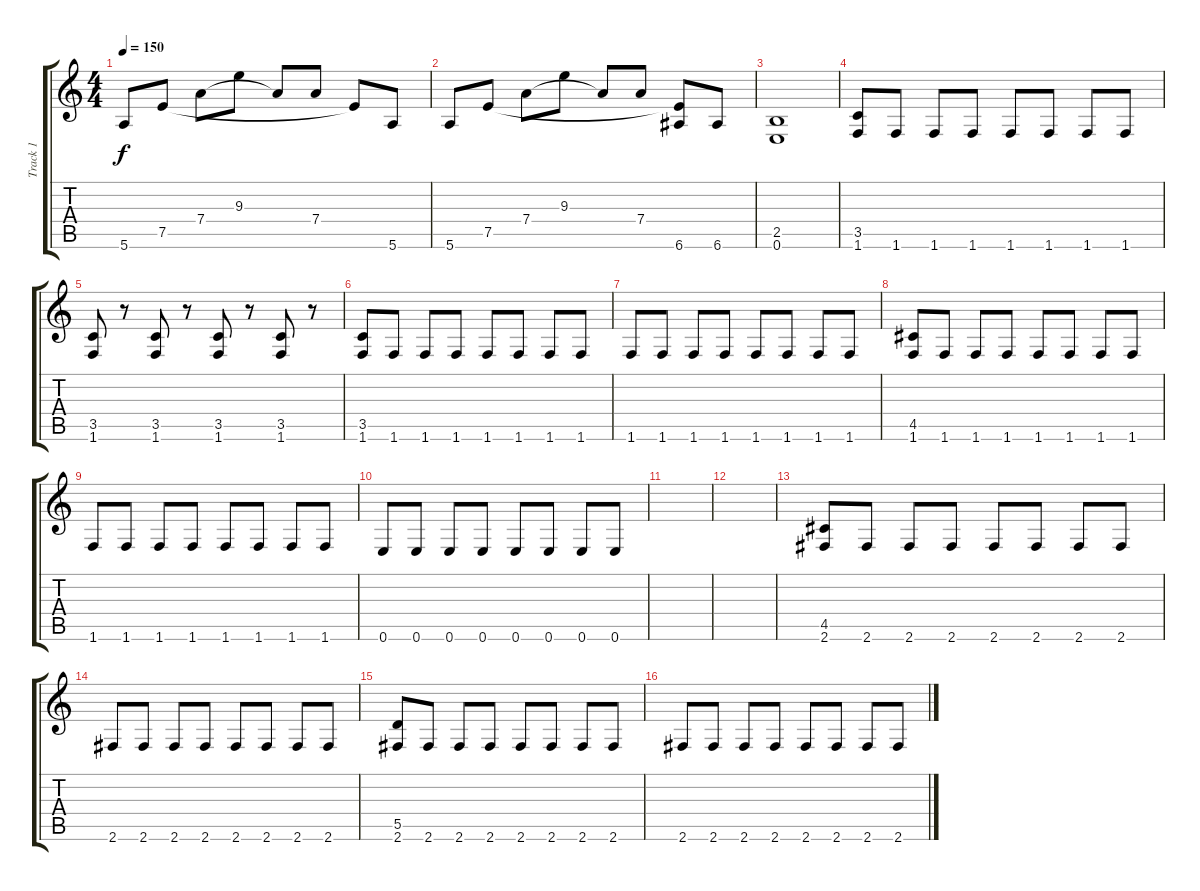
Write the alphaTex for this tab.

\track ("Track 1" "Track 1") {instrument electricguitarclean}
\staff {score tabs}
\tuning (E4 B3 G3 D3 A2 E2) {hide}
\ts (4 4)
\tempo 150
\clef g2
\ks c
5.6.8{dy f} 7.5.8 7.4.8 9.3.8 7.4{t}.8 7.4.8 7.5{t}.8 5.6.8 |
5.6.8 7.5.8 7.4.8 9.3.8 7.4{t}.8 7.4.8 (7.5{t} 6.6).8 6.6.8 |
(2.5 0.6).1 |
(3.5 1.6).8 1.6.8 1.6.8 1.6.8 1.6.8 1.6.8 1.6.8 1.6.8 |
(3.5 1.6).8 r.8 (3.5 1.6).8 r.8 (3.5 1.6).8 r.8 (3.5 1.6).8 r.8 |
(3.5 1.6).8 1.6.8 1.6.8 1.6.8 1.6.8 1.6.8 1.6.8 1.6.8 |
1.6.8 1.6.8 1.6.8 1.6.8 1.6.8 1.6.8 1.6.8 1.6.8 |
(4.5 1.6).8 1.6.8 1.6.8 1.6.8 1.6.8 1.6.8 1.6.8 1.6.8 |
1.6.8 1.6.8 1.6.8 1.6.8 1.6.8 1.6.8 1.6.8 1.6.8 |
0.6.8 0.6.8 0.6.8 0.6.8 0.6.8 0.6.8 0.6.8 0.6.8 |
|
|
(4.5 2.6).8 2.6.8 2.6.8 2.6.8 2.6.8 2.6.8 2.6.8 2.6.8 |
2.6.8 2.6.8 2.6.8 2.6.8 2.6.8 2.6.8 2.6.8 2.6.8 |
(5.5 2.6).8 2.6.8 2.6.8 2.6.8 2.6.8 2.6.8 2.6.8 2.6.8 |
2.6.8 2.6.8 2.6.8 2.6.8 2.6.8 2.6.8 2.6.8 2.6.8
